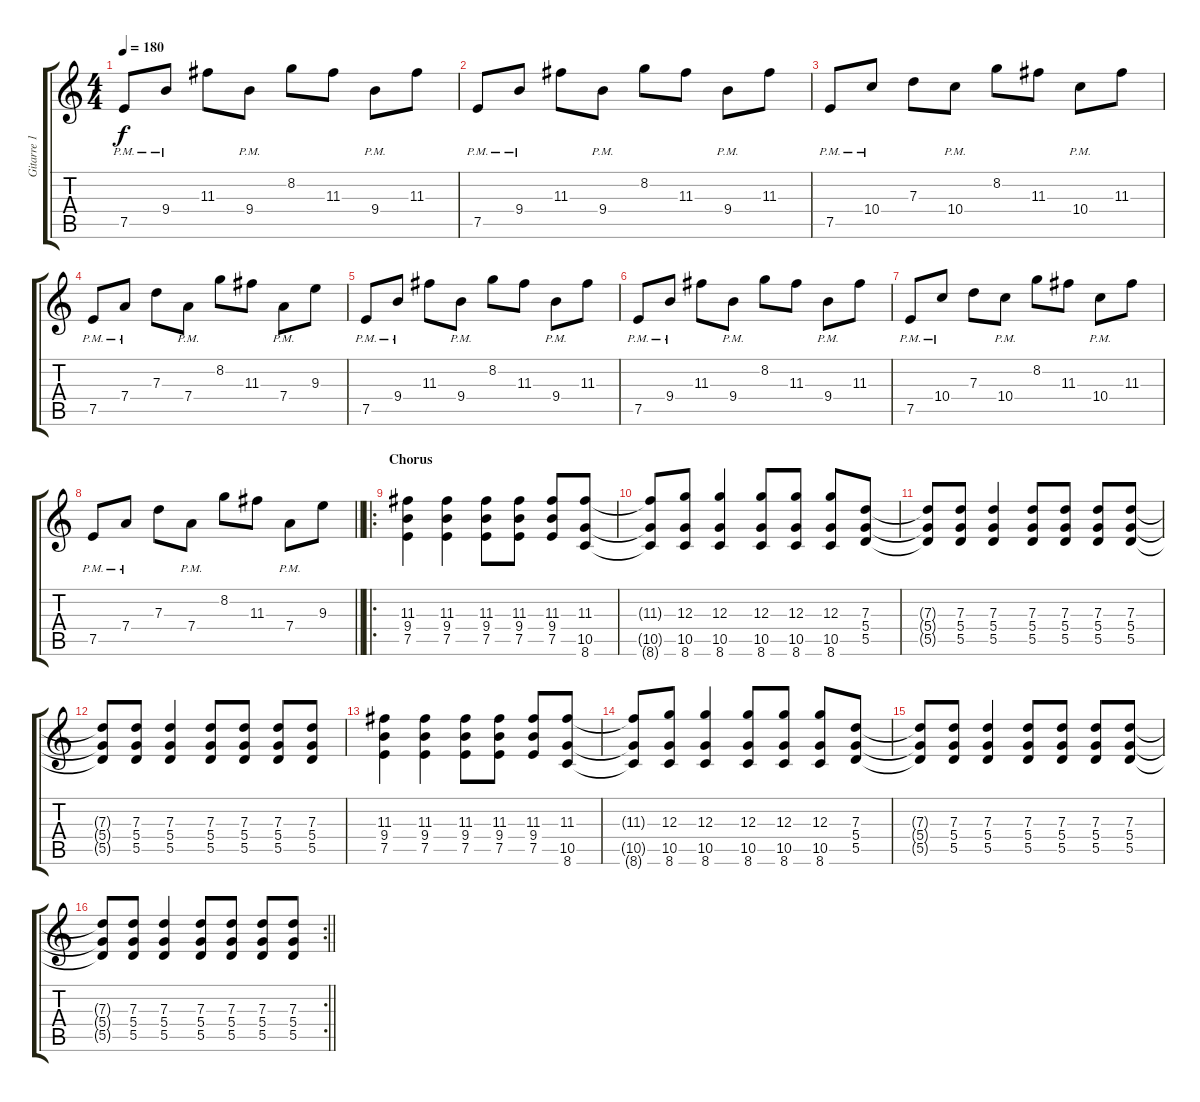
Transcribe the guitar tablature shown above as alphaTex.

\track ("Gitarre 1" "Gitarre 1") {instrument overdrivenguitar}
\staff {score tabs}
\tuning (E4 B3 G3 D3 A2 E2) {hide}
\ts (4 4)
\tempo 180
\clef g2
\ks c
7.5{pm}.8{dy f} 9.4{pm}.8 11.3.8 9.4{pm}.8 8.2.8 11.3.8 9.4{pm}.8 11.3.8 |
7.5{pm}.8 9.4{pm}.8 11.3.8 9.4{pm}.8 8.2.8 11.3.8 9.4{pm}.8 11.3.8 |
7.5{pm}.8 10.4{pm}.8 7.3.8 10.4{pm}.8 8.2.8 11.3.8 10.4{pm}.8 11.3.8 |
7.5{pm}.8 7.4{pm}.8 7.3.8 7.4{pm}.8 8.2.8 11.3.8 7.4{pm}.8 9.3.8 |
7.5{pm}.8 9.4{pm}.8 11.3.8 9.4{pm}.8 8.2.8 11.3.8 9.4{pm}.8 11.3.8 |
7.5{pm}.8 9.4{pm}.8 11.3.8 9.4{pm}.8 8.2.8 11.3.8 9.4{pm}.8 11.3.8 |
7.5{pm}.8 10.4{pm}.8 7.3.8 10.4{pm}.8 8.2.8 11.3.8 10.4{pm}.8 11.3.8 |
\barLineRight lightlight
7.5{pm}.8 7.4{pm}.8 7.3.8 7.4{pm}.8 8.2.8 11.3.8 7.4{pm}.8 9.3.8 |
\ro
\section ("" "Chorus")
(11.3 9.4 7.5).4 (11.3 9.4 7.5).4 (11.3 9.4 7.5).8 (11.3 9.4 7.5).8 (11.3 9.4 7.5).8 (11.3 10.5 8.6).8 |
(11.3{t} 10.5{t} 8.6{t}).8 (12.3 10.5 8.6).8 (12.3 10.5 8.6).4 (12.3 10.5 8.6).8 (12.3 10.5 8.6).8 (12.3 10.5 8.6).8 (7.3 5.4 5.5).8 |
(7.3{t} 5.4{t} 5.5{t}).8 (7.3 5.4 5.5).8 (7.3 5.4 5.5).4 (7.3 5.4 5.5).8 (7.3 5.4 5.5).8 (7.3 5.4 5.5).8 (7.3 5.4 5.5).8 |
(7.3{t} 5.4{t} 5.5{t}).8 (7.3 5.4 5.5).8 (7.3 5.4 5.5).4 (7.3 5.4 5.5).8 (7.3 5.4 5.5).8 (7.3 5.4 5.5).8 (7.3 5.4 5.5).8 |
(11.3 9.4 7.5).4 (11.3 9.4 7.5).4 (11.3 9.4 7.5).8 (11.3 9.4 7.5).8 (11.3 9.4 7.5).8 (11.3 10.5 8.6).8 |
(11.3{t} 10.5{t} 8.6{t}).8 (12.3 10.5 8.6).8 (12.3 10.5 8.6).4 (12.3 10.5 8.6).8 (12.3 10.5 8.6).8 (12.3 10.5 8.6).8 (7.3 5.4 5.5).8 |
(7.3{t} 5.4{t} 5.5{t}).8 (7.3 5.4 5.5).8 (7.3 5.4 5.5).4 (7.3 5.4 5.5).8 (7.3 5.4 5.5).8 (7.3 5.4 5.5).8 (7.3 5.4 5.5).8 |
\rc 2
\barLineRight lightlight
(7.3{t} 5.4{t} 5.5{t}).8 (7.3 5.4 5.5).8 (7.3 5.4 5.5).4 (7.3 5.4 5.5).8 (7.3 5.4 5.5).8 (7.3 5.4 5.5).8 (7.3 5.4 5.5).8
